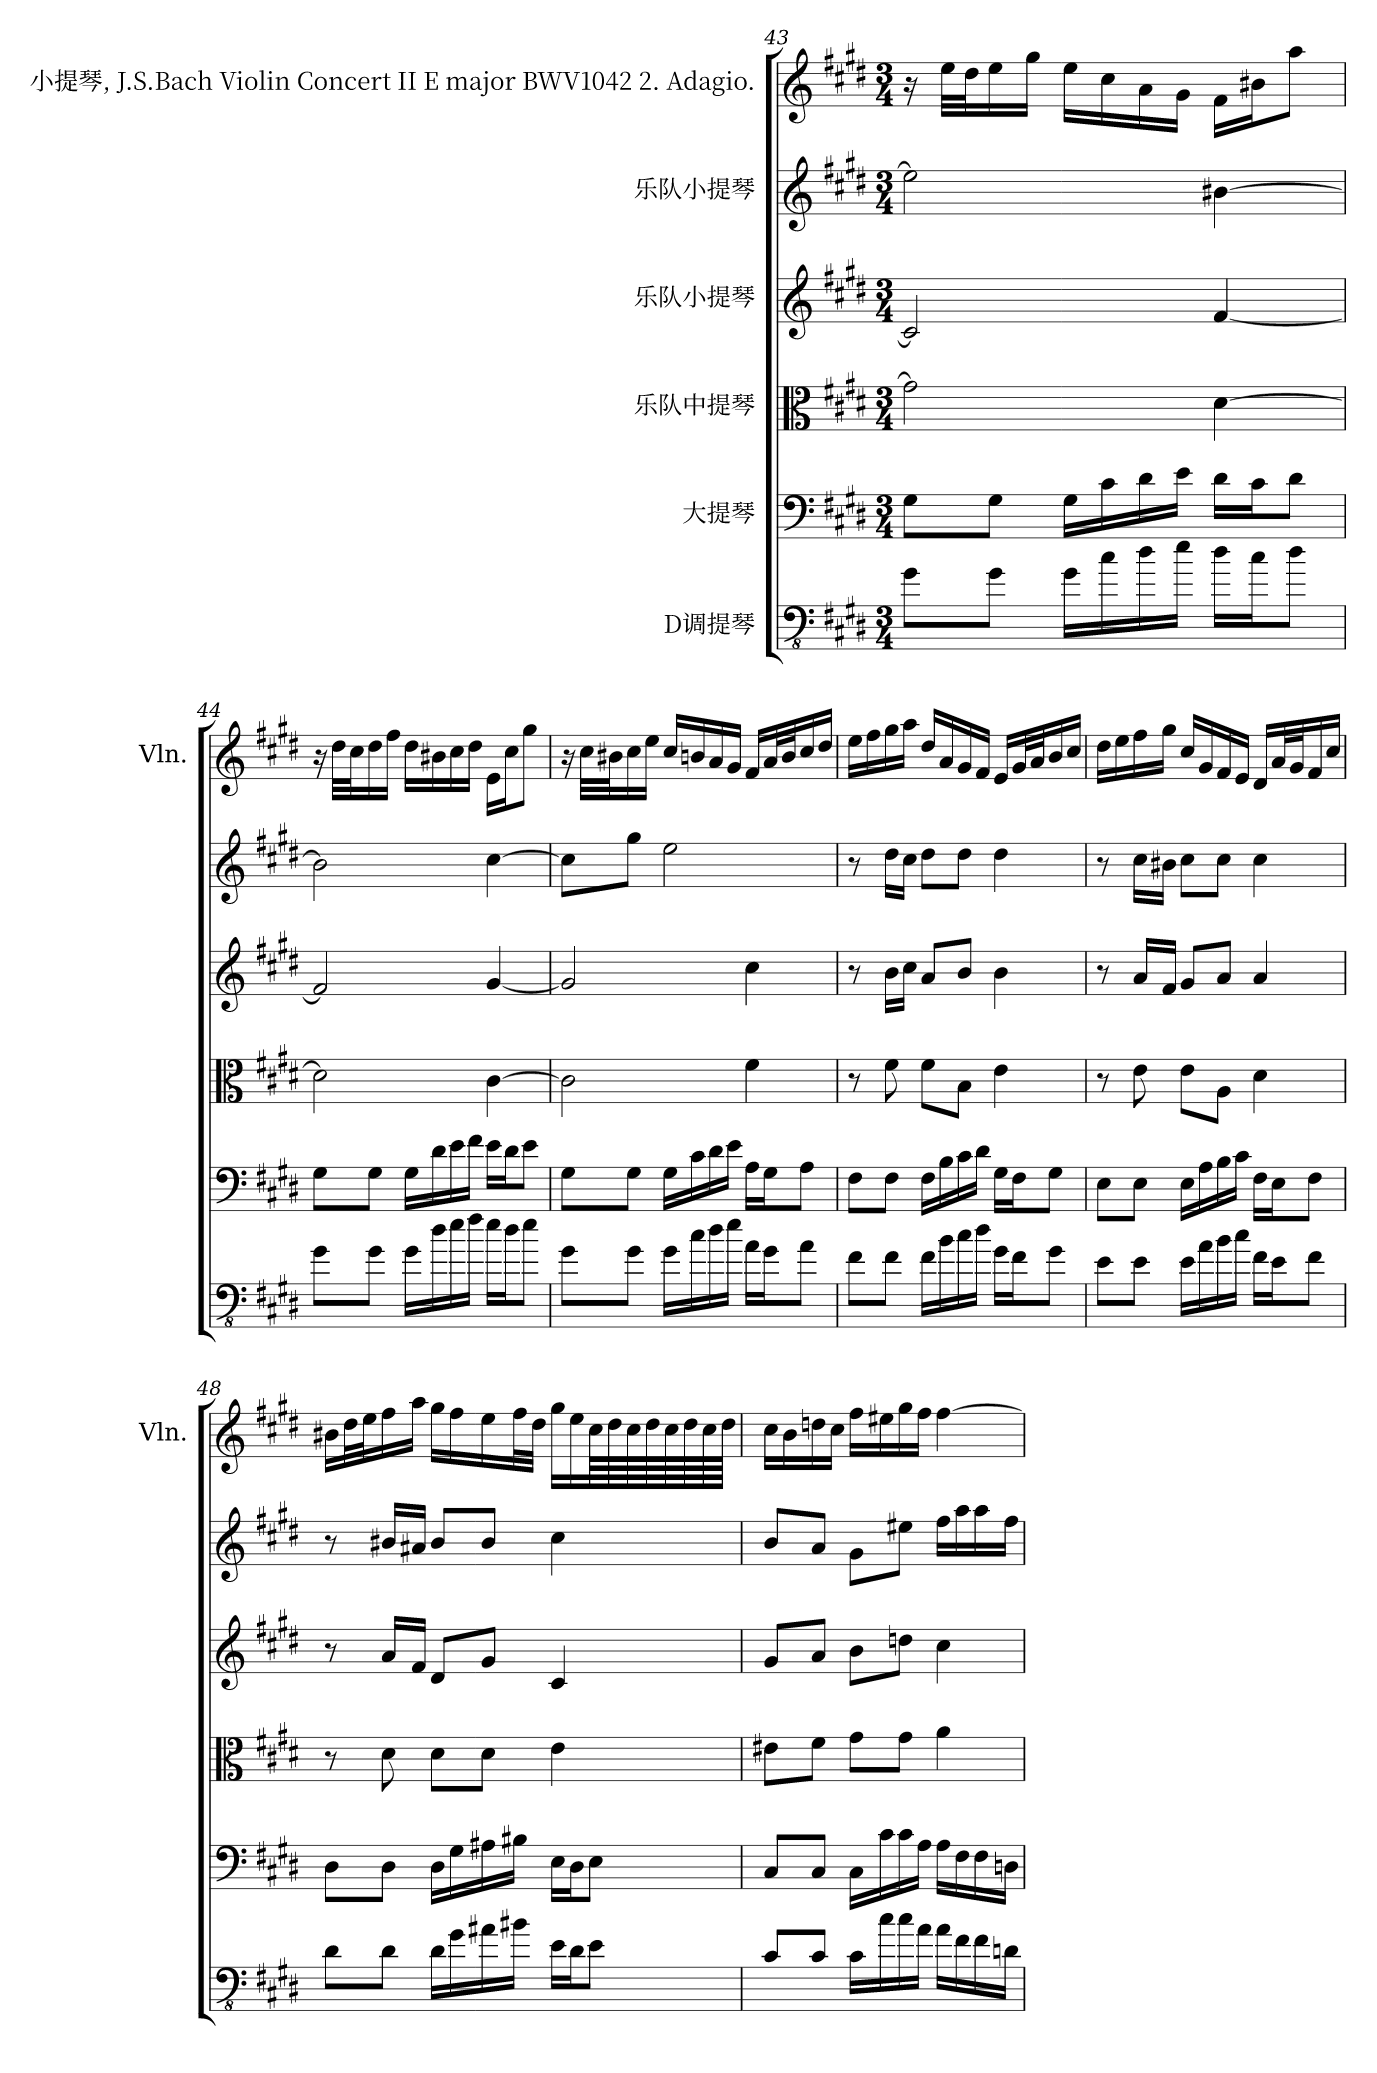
**kern	**kern	**kern	**kern	**kern	**kern
*part6	*part5	*part4	*part3	*part2	*part1
*staff6	*staff5	*staff4	*staff3	*staff2	*staff1
*I"D调提琴	*I"大提琴	*I"乐队中提琴	*I"乐队小提琴	*I"乐队小提琴	*I"小提琴, J.S.Bach Violin Concert II E major BWV1042 2. Adagio.
*	*	*	*	*	*I'Vln.
!!LO:LB:g=z
*clefFv4	*clefF4	*clefC3	*clefG2	*clefG2	*clefG2
*ITrd7c12	*	*	*	*	*
*k[f#c#g#d#]	*k[f#c#g#d#]	*k[f#c#g#d#]	*k[f#c#g#d#]	*k[f#c#g#d#]	*k[f#c#g#d#]
*M3/4	*M3/4	*M3/4	*M3/4	*M3/4	*M3/4
=43	=43	=43	=43	=43	=43
8GG#\L	8G#\L	2g#\]	2c#/]	2ee\]	16r
.	.	.	.	.	32ee\LLL
.	.	.	.	.	32dd#\J
8GG#\J	8G#\J	.	.	.	16ee\
.	.	.	.	.	16gg#\JJ
16GG#\LL	16G#\LL	.	.	.	16ee\LL
16C#\	16c#\	.	.	.	16cc#\
16D#\	16d#\	.	.	.	16a\
16E\JJ	16e\JJ	.	.	.	16g#\JJ
16D#\LL	16d#\LL	[4d#\	[4f#/	[4b#X\	16f#\LL
16C#\J	16c#\J	.	.	.	16b#X\J
8D#\J	8d#\J	.	.	.	8aa\J
=44	=44	=44	=44	=44	=44
8GG#\L	8G#\L	2d#\]	2f#/]	2b#\]	16r
.	.	.	.	.	32dd#\LLL
.	.	.	.	.	32cc#\J
8GG#\J	8G#\J	.	.	.	16dd#\
.	.	.	.	.	16ff#\JJ
16GG#\LL	16G#\LL	.	.	.	16dd#\LL
16D#\	16d#\	.	.	.	16b#X\
16E\	16e\	.	.	.	16cc#\
16F#\JJ	16f#\JJ	.	.	.	16dd#\JJ
16E\LL	16e\LL	[4c#\	[4g#/	[4cc#\	16e\LL
16D#\J	16d#\J	.	.	.	16cc#\J
8E\J	8e\J	.	.	.	8gg#\J
!!LO:PB:g=z
=45	=45	=45	=45	=45	=45
8GG#\L	8G#\L	2c#\]	2g#/]	8cc#\L]	16r
.	.	.	.	.	32cc#\LLL
.	.	.	.	.	32b#X\J
8GG#\J	8G#\J	.	.	8gg#\J	16cc#\
.	.	.	.	.	16ee\JJ
16GG#\LL	16G#\LL	.	.	2ee\	16cc#/LL
16C#\	16c#\	.	.	.	16bn/
16D#\	16d#\	.	.	.	16a/
16E\JJ	16e\JJ	.	.	.	16g#/JJ
16AA\LL	16A\LL	4f#\	4cc#\	.	16f#/LL
16GG#\J	16G#\J	.	.	.	32a/L
.	.	.	.	.	32b/J
8AA\J	8A\J	.	.	.	16cc#/
.	.	.	.	.	16dd#/JJ
=46	=46	=46	=46	=46	=46
8FF#\L	8F#\L	8r	8r	8r	16ee\LL
.	.	.	.	.	16ff#\
8FF#\J	8F#\J	8f#\	16b\LL	16dd#\LL	16gg#\
.	.	.	16cc#\JJ	16cc#\JJ	16aa\JJ
16FF#\LL	16F#\LL	8f#\L	8a/L	8dd#\L	16dd#/LL
16BB\	16B\	.	.	.	16a/
16C#\	16c#\	8B\J	8b/J	8dd#\J	16g#/
16D#\JJ	16d#\JJ	.	.	.	16f#/JJ
16GG#\LL	16G#\LL	4e\	4b\	4dd#\	16e/LL
16FF#\J	16F#\J	.	.	.	32g#/L
.	.	.	.	.	32a/J
8GG#\J	8G#\J	.	.	.	16b/
.	.	.	.	.	16cc#/JJ
!!LO:LB:g=z
=47	=47	=47	=47	=47	=47
8EE\L	8E\L	8r	8r	8r	16dd#\LL
.	.	.	.	.	16ee\
8EE\J	8E\J	8e\	16a/LL	16cc#\LL	16ff#\
.	.	.	16f#/JJ	16b#X\JJ	16gg#\JJ
16EE\LL	16E\LL	8e\L	8g#/L	8cc#\L	16cc#/LL
16AA\	16A\	.	.	.	16g#/
16BB\	16B\	8A\J	8a/J	8cc#\J	16f#/
16C#\JJ	16c#\JJ	.	.	.	16e/JJ
16FF#\LL	16F#\LL	4d#\	4a/	4cc#\	16d#/LL
16EE\J	16E\J	.	.	.	32a/L
.	.	.	.	.	32g#/J
8FF#\J	8F#\J	.	.	.	16f#/
.	.	.	.	.	16cc#/JJ
=48	=48	=48	=48	=48	=48
8DD#\L	8D#\L	8r	8r	8r	16b#X\LL
.	.	.	.	.	32dd#\L
.	.	.	.	.	32ee\J
8DD#\J	8D#\J	8d#\	16a/LL	16b#X/LL	16ff#\
.	.	.	16f#/JJ	16a#X/JJ	16aa\JJ
16DD#\LL	16D#\LL	8d#\L	8d#/L	8b#/L	16gg#\LL
16GG#\	16G#\	.	.	.	16ff#\
16AA#X\	16A#X\	8d#\J	8g#/J	8b#/J	16ee\
16BB#X\JJ	16B#X\JJ	.	.	.	32ff#\L
.	.	.	.	.	32dd#\JJJ
16EE\LL	16E\LL	4e\	4c#/	4cc#\	16gg#\LL
16DD#\J	16D#\J	.	.	.	16ee\
8EE\J	8E\J	.	.	.	64cc#\LL
.	.	.	.	.	64dd#\
.	.	.	.	.	64cc#\
.	.	.	.	.	64dd#\
.	.	.	.	.	64cc#\
.	.	.	.	.	64dd#\
.	.	.	.	.	64cc#\
.	.	.	.	.	64dd#\JJJJ
!!LO:PB:g=z
=49	=49	=49	=49	=49	=49
8CC#/L	8C#/L	8e#X\L	8g#/L	8b/L	16cc#\LL
.	.	.	.	.	16b\
8CC#/J	8C#/J	8f#\J	8a/J	8a/J	16ddn\
.	.	.	.	.	16cc#\JJ
16CC#\LL	16C#\LL	8g#\L	8b\L	8g#\L	16ff#\LL
16C#\	16c#\	.	.	.	16ee#X\
16C#\	16c#\	8g#\J	8ddn\J	8ee#X\J	16gg#\
16AA\JJ	16A\JJ	.	.	.	16ff#\JJ
16AA\LL	16A\LL	4a\	4cc#\	16ff#\LL	[4ff#\
16FF#\	16F#\	.	.	16aa\	.
16FF#\	16F#\	.	.	16aa\	.
16DDn\JJ	16Dn\JJ	.	.	16ff#\JJ	.
=	=	=	=	=	=
*-	*-	*-	*-	*-	*-
